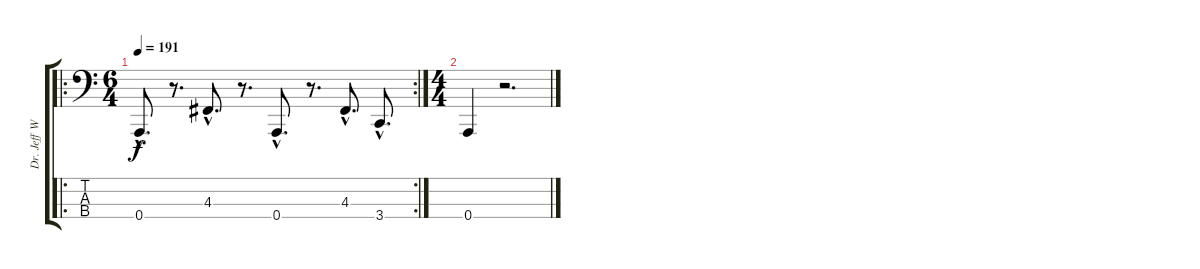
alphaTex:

\track ("Dr. Jeff Walker" "Dr. Jeff W") {instrument electricbasspick}
\staff {score tabs}
\tuning (C2 G1 D1 A0) {hide}
\ro
\rc 2
\ts (6 4)
\tempo 191
\clef f4
\ks c
0.4{hac}.8{d dy f} r.8{d} 4.3{hac}.8{d} r.8{d} 0.4{hac}.8{d} r.8{d} 4.3{hac}.8{d} 3.4{hac}.8{d} |
\ts (4 4)
0.4.4 r.2{d}
